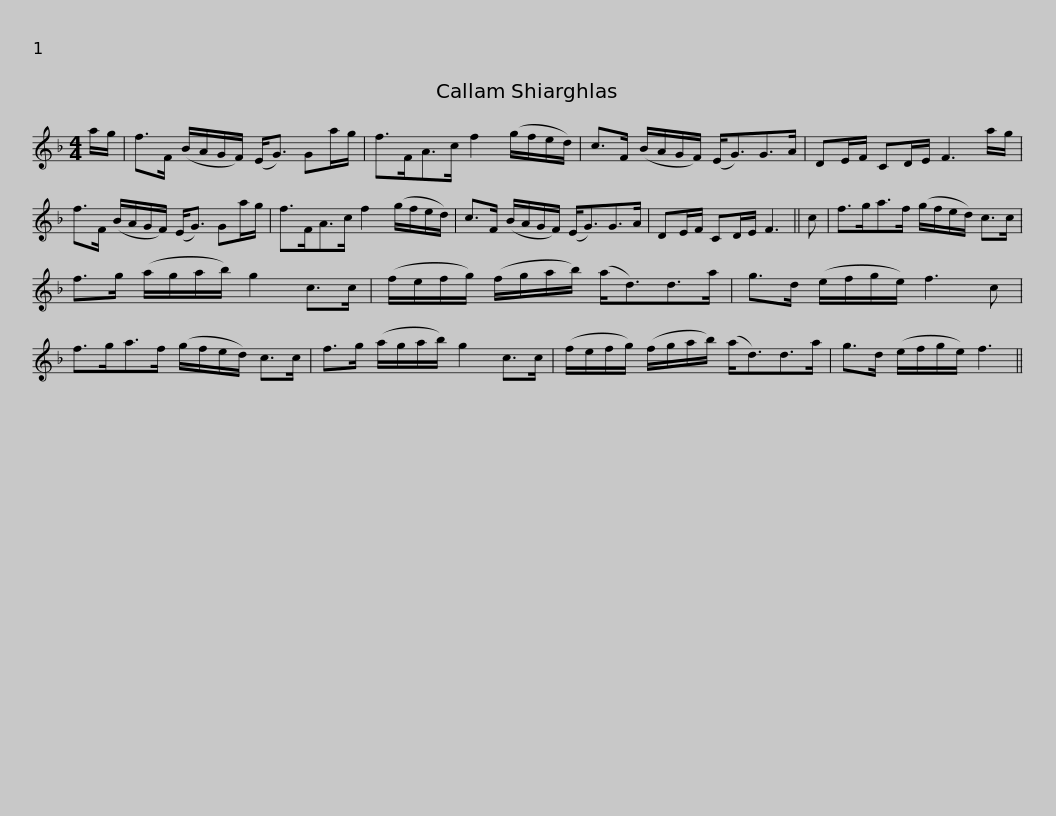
X:1
L:1/8
M:4/4
I:linebreak $
K:F
V:1 treble
V:1
 a/g/ | f>F (B/A/G/F/) (E<G) Ga/g/ | f>FA>c f2 (g/f/e/d/) | c>F (B/A/G/F/) (E<G)G>A | DE/F/ CD/E/ F3 a/g/ |$ %5
 f>F (B/A/G/F/) (E<G) Ga/g/ | f>FA>c f2 (g/f/e/d/) | c>F (B/A/G/F/) (E<G)G>A | DE/F/ CD/E/ F3 || c |$ %10
 f>ga>f (g/f/e/d/) c>c | f>g (a/g/a/b/) g2 c>c | (f/e/f/g/) (f/g/a/b/) (a<d)d>a | g>d (e/f/g/e/) f3 c |$ f>ga>f (g/f/e/d/) c>c | %15
 f>g (a/g/a/b/) g2 c>c | (f/e/f/g/) (f/g/a/b/) (a<d)d>a | g>d (e/f/g/e/) f3 || %18
